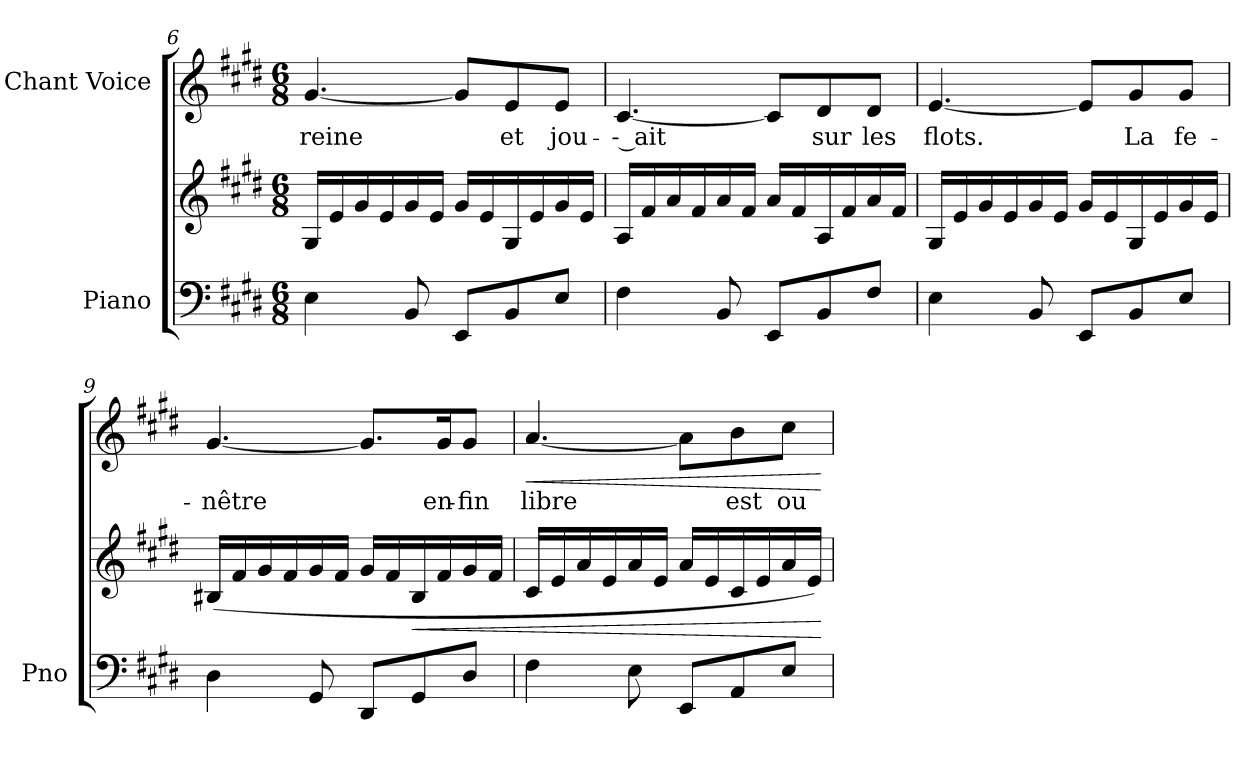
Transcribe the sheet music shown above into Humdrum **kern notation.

**kern	**kern	**dynam	**kern	**text	**dynam
*part2	*part2	*part2	*part1	*part1	*part1
*staff3	*staff2	*staff2/3	*staff1	*staff1	*staff1
*I"Piano	*	*	*I"Chant Voice	*	*
*I'Pno	*	*	*	*	*
*clefF4	*clefG2	*	*clefG2	*	*
*k[f#c#g#d#]	*k[f#c#g#d#]	*	*k[f#c#g#d#]	*	*
*M6/8	*M6/8	*	*M6/8	*	*
=6	=6	=6	=6	=6	=6
4E\	16G#/LL	.	[4.g#/	-reine	.
.	16e/	.	.	.	.
.	16g#/	.	.	.	.
.	16e/	.	.	.	.
8BB/	16g#/	.	.	.	.
.	16e/JJ	.	.	.	.
8EE/L	16g#/LL	.	8g#/L]	.	.
.	16e/	.	.	.	.
8BB/	16G#/	.	8e/	et	.
.	16e/	.	.	.	.
8E/J	16g#/	.	8e/J	jou-	.
.	16e/JJ	.	.	.	.
=7	=7	=7	=7	=7	=7
4F#\	16A/LL	.	[4.c#/	-- ait	.
.	16f#/	.	.	.	.
.	16a/	.	.	.	.
.	16f#/	.	.	.	.
8BB/	16a/	.	.	.	.
.	16f#/JJ	.	.	.	.
8EE/L	16a/LL	.	8c#/L]	.	.
.	16f#/	.	.	.	.
8BB/	16A/	.	8d#/	sur	.
.	16f#/	.	.	.	.
8F#/J	16a/	.	8d#/J	les	.
.	16f#/JJ	.	.	.	.
=8	=8	=8	=8	=8	=8
4E\	16G#/LL	.	[4.e/	flots.	.
.	16e/	.	.	.	.
.	16g#/	.	.	.	.
.	16e/	.	.	.	.
8BB/	16g#/	.	.	.	.
.	16e/JJ	.	.	.	.
8EE/L	16g#/LL	.	8e/L]	.	.
.	16e/	.	.	.	.
8BB/	16G#/	.	8g#/	La	.
.	16e/	.	.	.	.
8E/J	16g#/	.	8g#/J	fe-	.
.	16e/JJ	.	.	.	.
=9	=9	=9	=9	=9	=9
4D#\	(16B#X/LL	.	[4.g#/	-nêtre	.
.	16f#/	.	.	.	.
.	16g#/	.	.	.	.
.	16f#/	.	.	.	.
8GG#/	16g#/	.	.	.	.
.	16f#/JJ	.	.	.	.
8DD#/L	16g#/LL	.	8.g#/L]	.	.
.	16f#/	.	.	.	.
!	!	!LO:HP:b	!	!	!
8GG#/	16B#/	<	.	.	.
.	16f#/	.	16g#/K	en-	.
8D#/J	16g#/	.	8g#/J	-fin	.
.	16f#/JJ	.	.	.	.
=10	=10	=10	=10	=10	=10
!	!	!	!	!	!LO:HP:b
4F#\	16c#/LL	.	[4.a/	libre	<
.	16e/	.	.	.	.
.	16a/	.	.	.	.
.	16e/	.	.	.	.
8E\	16a/	.	.	.	.
.	16e/JJ	.	.	.	.
8EE/L	16a/LL	.	8a\L]	.	.
.	16e/	.	.	.	.
8AA/	16c#/	.	8b\	est	.
.	16e/	.	.	.	.
8E/J	16a/	.	8cc#\J	ou-	.
.	16e/JJ)	.	.	.	.
.	.	[	.	.	[
=	=	=	=	=	=
*-	*-	*-	*-	*-	*-
